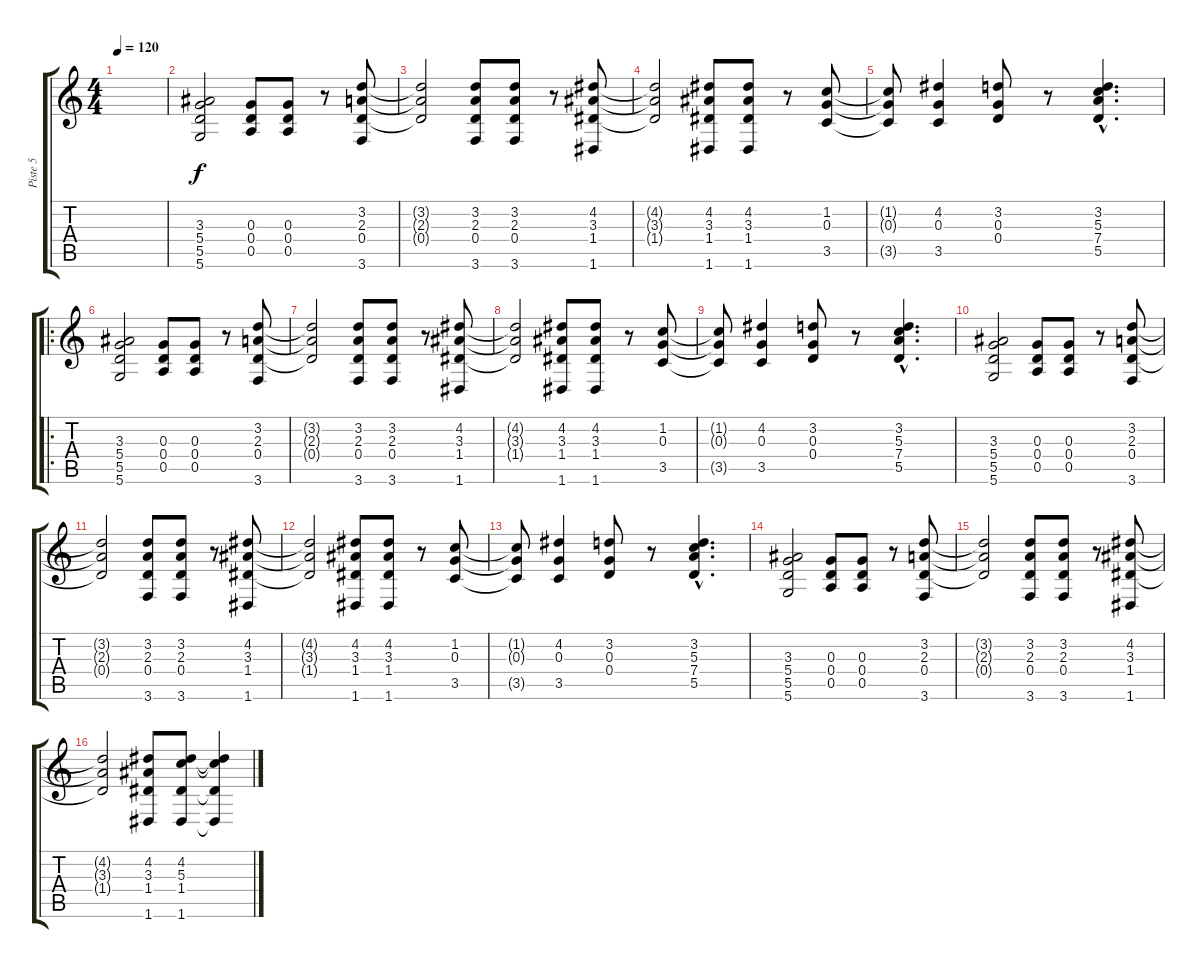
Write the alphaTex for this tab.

\track ("Piste 5" "Piste 5") {instrument electricguitarclean}
\staff {score tabs}
\tuning (E4 B3 G3 D3 A2 D2) {hide}
\ts (4 4)
\tempo 120
\clef g2
\ks c
|
(3.3 5.4 5.5 5.6).2 (0.3 0.4 0.5).8 (0.3 0.4 0.5).8 r.8 (3.2 2.3 0.4 3.6).8 |
(3.2{t} 2.3{t} 0.4{t}).2 (3.2 2.3 0.4 3.6).8 (3.2 2.3 0.4 3.6).8 r.8 (4.2 3.3 1.4 1.6).8 |
(4.2{t} 3.3{t} 1.4{t}).2 (4.2 3.3 1.4 1.6).8 (4.2 3.3 1.4 1.6).8 r.8 (1.2 0.3 3.5).8 |
(1.2{t} 0.3{t} 3.5{t}).8 (4.2 0.3 3.5).4 (3.2 0.3 0.4).8 r.8 (3.2{hac} 5.3{hac} 7.4{hac} 5.5{hac}).4{d} |
\ro
(3.3 5.4 5.5 5.6).2 (0.3 0.4 0.5).8 (0.3 0.4 0.5).8 r.8 (3.2 2.3 0.4 3.6).8 |
(3.2{t} 2.3{t} 0.4{t}).2 (3.2 2.3 0.4 3.6).8 (3.2 2.3 0.4 3.6).8 r.8 (4.2 3.3 1.4 1.6).8 |
(4.2{t} 3.3{t} 1.4{t}).2 (4.2 3.3 1.4 1.6).8 (4.2 3.3 1.4 1.6).8 r.8 (1.2 0.3 3.5).8 |
(1.2{t} 0.3{t} 3.5{t}).8 (4.2 0.3 3.5).4 (3.2 0.3 0.4).8 r.8 (3.2{hac} 5.3{hac} 7.4{hac} 5.5{hac}).4{d} |
(3.3 5.4 5.5 5.6).2 (0.3 0.4 0.5).8 (0.3 0.4 0.5).8 r.8 (3.2 2.3 0.4 3.6).8 |
(3.2{t} 2.3{t} 0.4{t}).2 (3.2 2.3 0.4 3.6).8 (3.2 2.3 0.4 3.6).8 r.8 (4.2 3.3 1.4 1.6).8 |
(4.2{t} 3.3{t} 1.4{t}).2 (4.2 3.3 1.4 1.6).8 (4.2 3.3 1.4 1.6).8 r.8 (1.2 0.3 3.5).8 |
(1.2{t} 0.3{t} 3.5{t}).8 (4.2 0.3 3.5).4 (3.2 0.3 0.4).8 r.8 (3.2{hac} 5.3{hac} 7.4{hac} 5.5{hac}).4{d} |
(3.3 5.4 5.5 5.6).2 (0.3 0.4 0.5).8 (0.3 0.4 0.5).8 r.8 (3.2 2.3 0.4 3.6).8 |
(3.2{t} 2.3{t} 0.4{t}).2 (3.2 2.3 0.4 3.6).8 (3.2 2.3 0.4 3.6).8 r.8 (4.2 3.3 1.4 1.6).8 |
(4.2{t} 3.3{t} 1.4{t}).2 (4.2 3.3 1.4 1.6).8 (4.2 5.3 1.4 1.6).8 (4.2{t} 5.3{t} 1.4{t} 1.6{t}).4
